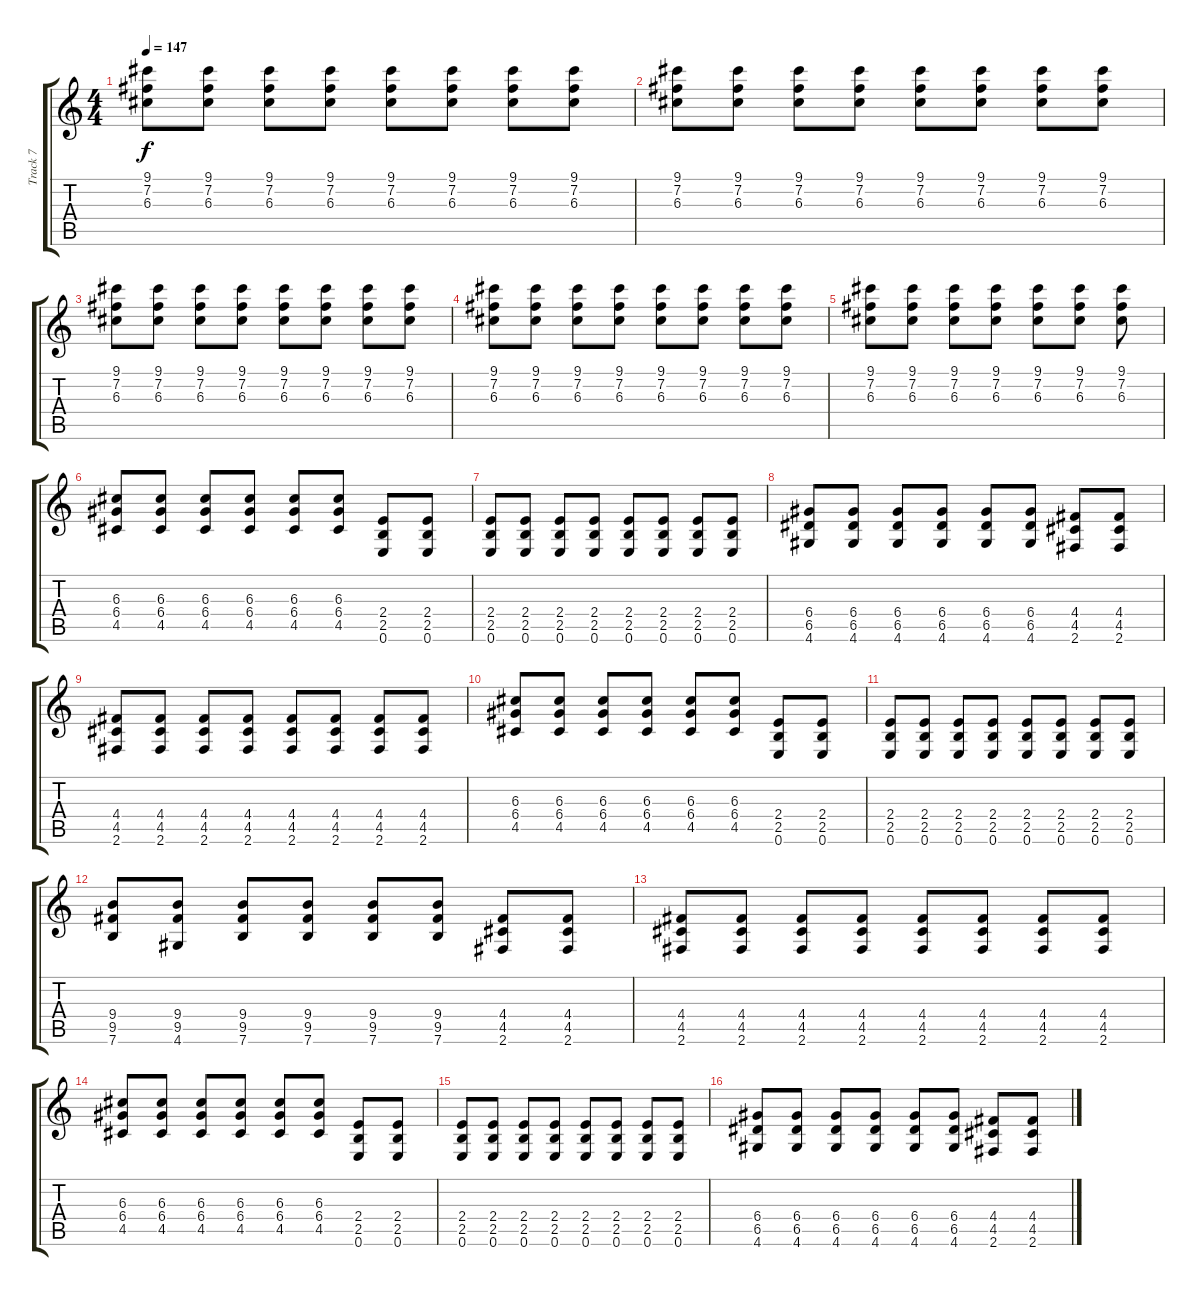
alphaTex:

\track ("Track 7" "Track 7") {instrument distortionguitar}
\staff {score tabs}
\tuning (E4 B3 G3 D3 A2 E2) {hide}
\ts (4 4)
\tempo 147
\clef g2
\ks c
(9.1 7.2 6.3).8{dy f} (9.1 7.2 6.3).8 (9.1 7.2 6.3).8 (9.1 7.2 6.3).8 (9.1 7.2 6.3).8 (9.1 7.2 6.3).8 (9.1 7.2 6.3).8 (9.1 7.2 6.3).8 |
(9.1 7.2 6.3).8 (9.1 7.2 6.3).8 (9.1 7.2 6.3).8 (9.1 7.2 6.3).8 (9.1 7.2 6.3).8 (9.1 7.2 6.3).8 (9.1 7.2 6.3).8 (9.1 7.2 6.3).8 |
(9.1 7.2 6.3).8 (9.1 7.2 6.3).8 (9.1 7.2 6.3).8 (9.1 7.2 6.3).8 (9.1 7.2 6.3).8 (9.1 7.2 6.3).8 (9.1 7.2 6.3).8 (9.1 7.2 6.3).8 |
(9.1 7.2 6.3).8 (9.1 7.2 6.3).8 (9.1 7.2 6.3).8 (9.1 7.2 6.3).8 (9.1 7.2 6.3).8 (9.1 7.2 6.3).8 (9.1 7.2 6.3).8 (9.1 7.2 6.3).8 |
(9.1 7.2 6.3).8 (9.1 7.2 6.3).8 (9.1 7.2 6.3).8 (9.1 7.2 6.3).8 (9.1 7.2 6.3).8 (9.1 7.2 6.3).8 (9.1 7.2 6.3).8 |
(6.3 6.4 4.5).8 (6.3 6.4 4.5).8 (6.3 6.4 4.5).8 (6.3 6.4 4.5).8 (6.3 6.4 4.5).8 (6.3 6.4 4.5).8 (2.4 2.5 0.6).8 (2.4 2.5 0.6).8 |
(2.4 2.5 0.6).8 (2.4 2.5 0.6).8 (2.4 2.5 0.6).8 (2.4 2.5 0.6).8 (2.4 2.5 0.6).8 (2.4 2.5 0.6).8 (2.4 2.5 0.6).8 (2.4 2.5 0.6).8 |
(6.4 6.5 4.6).8 (6.4 6.5 4.6).8 (6.4 6.5 4.6).8 (6.4 6.5 4.6).8 (6.4 6.5 4.6).8 (6.4 6.5 4.6).8 (4.4 4.5 2.6).8 (4.4 4.5 2.6).8 |
(4.4 4.5 2.6).8 (4.4 4.5 2.6).8 (4.4 4.5 2.6).8 (4.4 4.5 2.6).8 (4.4 4.5 2.6).8 (4.4 4.5 2.6).8 (4.4 4.5 2.6).8 (4.4 4.5 2.6).8 |
(6.3 6.4 4.5).8 (6.3 6.4 4.5).8 (6.3 6.4 4.5).8 (6.3 6.4 4.5).8 (6.3 6.4 4.5).8 (6.3 6.4 4.5).8 (2.4 2.5 0.6).8 (2.4 2.5 0.6).8 |
(2.4 2.5 0.6).8 (2.4 2.5 0.6).8 (2.4 2.5 0.6).8 (2.4 2.5 0.6).8 (2.4 2.5 0.6).8 (2.4 2.5 0.6).8 (2.4 2.5 0.6).8 (2.4 2.5 0.6).8 |
(9.4 9.5 7.6).8 (9.4 9.5 4.6).8 (9.4 9.5 7.6).8 (9.4 9.5 7.6).8 (9.4 9.5 7.6).8 (9.4 9.5 7.6).8 (4.4 4.5 2.6).8 (4.4 4.5 2.6).8 |
(4.4 4.5 2.6).8 (4.4 4.5 2.6).8 (4.4 4.5 2.6).8 (4.4 4.5 2.6).8 (4.4 4.5 2.6).8 (4.4 4.5 2.6).8 (4.4 4.5 2.6).8 (4.4 4.5 2.6).8 |
(6.3 6.4 4.5).8 (6.3 6.4 4.5).8 (6.3 6.4 4.5).8 (6.3 6.4 4.5).8 (6.3 6.4 4.5).8 (6.3 6.4 4.5).8 (2.4 2.5 0.6).8 (2.4 2.5 0.6).8 |
(2.4 2.5 0.6).8 (2.4 2.5 0.6).8 (2.4 2.5 0.6).8 (2.4 2.5 0.6).8 (2.4 2.5 0.6).8 (2.4 2.5 0.6).8 (2.4 2.5 0.6).8 (2.4 2.5 0.6).8 |
(6.4 6.5 4.6).8 (6.4 6.5 4.6).8 (6.4 6.5 4.6).8 (6.4 6.5 4.6).8 (6.4 6.5 4.6).8 (6.4 6.5 4.6).8 (4.4 4.5 2.6).8 (4.4 4.5 2.6).8
